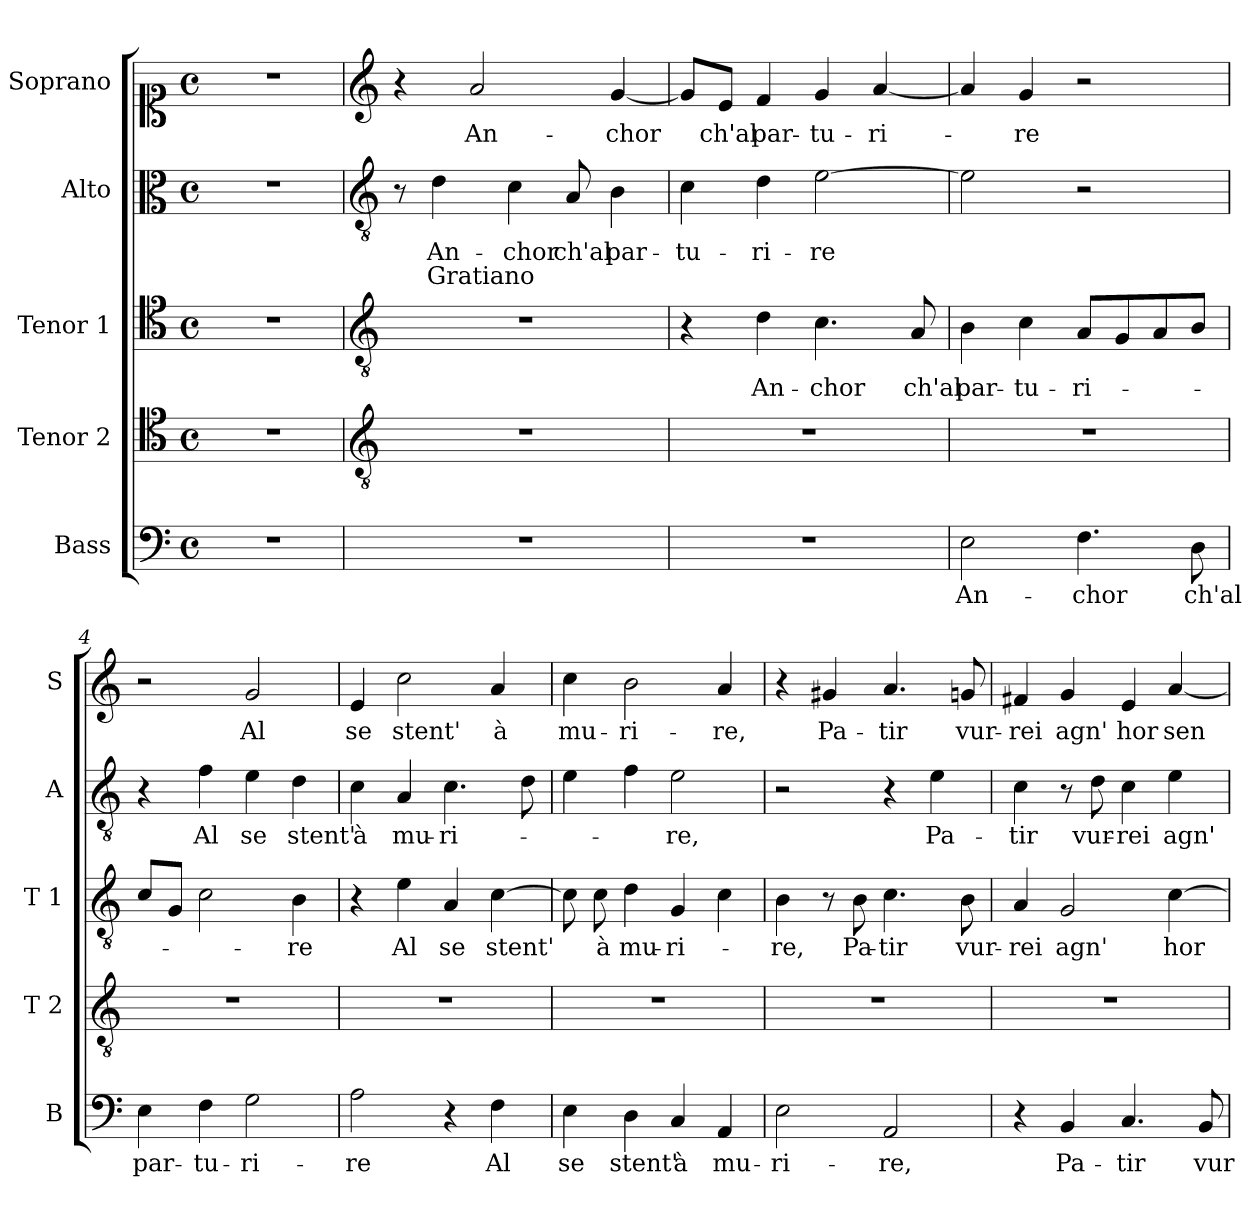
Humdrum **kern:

**kern	**text	**kern	**kern	**text	**kern	**text	**text	**kern	**text
*part5	*part5	*part4	*part3	*part3	*part2	*part2	*part2	*part1	*part1
*staff5	*staff5	*staff4	*staff3	*staff3	*staff2	*staff2	*staff2	*staff1	*staff1
*I"Bass	*	*I"Tenor 2	*I"Tenor 1	*	*I"Alto	*	*	*I"Soprano	*
*I'B	*	*I'T 2	*I'T 1	*	*I'A	*	*	*I'S	*
*clefF4	*	*clefC4	*clefC4	*	*clefC3	*	*	*clefC1	*
*k[]	*	*k[]	*k[]	*	*k[]	*	*	*k[]	*
*C:	*	*C:	*C:	*	*C:	*	*	*C:	*
*M4/4	*	*M4/4	*M4/4	*	*M4/4	*	*	*M4/4	*
*met(c)	*	*met(c)	*met(c)	*	*met(c)	*	*	*met(c)	*
=	=	=	=	=	=	=	=	=	=
1r	.	1r	1r	.	1r	.	.	1r	.
=1	=1	=1	=1	=1	=1	=1	=1	=1	=1
*	*	*clefGv2	*clefGv2	*	*clefGv2	*	*	*clefG2	*
1r	.	1r	1r	.	8r	.	.	4r	.
!	!	!	!	!	!	!LO:LY:b	!LO:LY:a	!	!
.	.	.	.	.	4d\	An-	Gratiano	.	.
!	!	!	!	!	!	!	!	!	!LO:LY:b
.	.	.	.	.	.	.	.	2a/	An-
!	!	!	!	!	!	!LO:LY:b	!	!	!
.	.	.	.	.	4c\	-chor	.	.	.
!	!	!	!	!	!	!LO:LY:b	!	!	!
.	.	.	.	.	8A/	ch'al	.	.	.
!	!	!	!	!	!	!LO:LY:b	!	!	!LO:LY:b
.	.	.	.	.	4B\	par-	.	[4g/	-chor
=2	=2	=2	=2	=2	=2	=2	=2	=2	=2
!	!	!	!	!	!	!LO:LY:b	!	!	!
1r	.	1r	4r	.	4c\	-tu-	.	8g/L]	.
!	!	!	!	!	!	!	!	!	!LO:LY:b
.	.	.	.	.	.	.	.	8e/J	ch'al
!	!	!	!	!LO:LY:b	!	!LO:LY:b	!	!	!LO:LY:b
.	.	.	4d\	An-	4d\	-ri-	.	4f/	par-
!	!	!	!	!LO:LY:b	!	!LO:LY:b	!	!	!LO:LY:b
.	.	.	4.c\	-chor	[2e\	-re	.	4g/	-tu-
!	!	!	!	!	!	!	!	!	!LO:LY:b
.	.	.	.	.	.	.	.	[4a/	-ri-
!	!	!	!	!LO:LY:b	!	!	!	!	!
.	.	.	8A/	ch'al	.	.	.	.	.
=3	=3	=3	=3	=3	=3	=3	=3	=3	=3
!	!LO:LY:b	!	!	!LO:LY:b	!	!	!	!	!
2E\	An-	1r	4B\	par-	2e\]	.	.	4a/]	.
!	!	!	!	!LO:LY:b	!	!	!	!	!LO:LY:b
.	.	.	4c\	-tu-	.	.	.	4g/	-re
!	!LO:LY:b	!	!	!LO:LY:b	!	!	!	!	!
4.F\	-chor	.	8A/L	-ri-	2r	.	.	2r	.
.	.	.	8G/	.	.	.	.	.	.
.	.	.	8A/	.	.	.	.	.	.
!	!LO:LY:b	!	!	!	!	!	!	!	!
8D\	ch'al	.	8B/J	.	.	.	.	.	.
=4	=4	=4	=4	=4	=4	=4	=4	=4	=4
!	!LO:LY:b	!	!	!	!	!	!	!	!
4E\	par-	1r	8c/L	.	4r	.	.	2r	.
.	.	.	8G/J	.	.	.	.	.	.
!	!LO:LY:b	!	!	!	!	!LO:LY:b	!	!	!
4F\	-tu-	.	2c\	.	4f\	Al	.	.	.
!	!LO:LY:b	!	!	!	!	!LO:LY:b	!	!	!LO:LY:b
2G\	-ri-	.	.	.	4e\	se	.	2g/	Al
!	!	!	!	!LO:LY:b	!	!LO:LY:b	!	!	!
.	.	.	4B\	-re	4d\	stent'	.	.	.
!!LO:LB:g=z
=5	=5	=5	=5	=5	=5	=5	=5	=5	=5
!	!LO:LY:b	!	!	!	!	!LO:LY:b	!	!	!LO:LY:b
2A\	-re	1r	4r	.	4c\	à	.	4e/	se
!	!	!	!	!LO:LY:b	!	!LO:LY:b	!	!	!LO:LY:b
.	.	.	4e\	Al	4A/	mu-	.	2cc\	stent'
!	!	!	!	!LO:LY:b	!	!LO:LY:b	!	!	!
4r	.	.	4A/	se	4.c\	-ri-	.	.	.
!	!LO:LY:b	!	!	!LO:LY:b	!	!	!	!	!LO:LY:b
4F\	Al	.	[4c\	stent'	.	.	.	4a/	à
.	.	.	.	.	8d\	.	.	.	.
=6	=6	=6	=6	=6	=6	=6	=6	=6	=6
!	!LO:LY:b	!	!	!	!	!	!	!	!LO:LY:b
4E\	se	1r	8c\]	.	4e\	.	.	4cc\	mu-
!	!	!	!	!LO:LY:b	!	!	!	!	!
.	.	.	8c\	à	.	.	.	.	.
!	!LO:LY:b	!	!	!LO:LY:b	!	!	!	!	!LO:LY:b
4D\	stent'	.	4d\	mu-	4f\	.	.	2b\	-ri-
!	!LO:LY:b	!	!	!LO:LY:b	!	!LO:LY:b	!	!	!
4C/	à	.	4G/	-ri-	2e\	-re,	.	.	.
!	!LO:LY:b	!	!	!	!	!	!	!	!LO:LY:b
4AA/	mu-	.	4c\	.	.	.	.	4a/	-re,
=7	=7	=7	=7	=7	=7	=7	=7	=7	=7
!	!LO:LY:b	!	!	!LO:LY:b	!	!	!	!	!
2E\	-ri-	1r	4B\	-re,	2r	.	.	4r	.
!	!	!	!	!	!	!	!	!	!LO:LY:b
.	.	.	8r	.	.	.	.	4g#X/	Pa-
!	!	!	!	!LO:LY:b	!	!	!	!	!
.	.	.	8B\	Pa-	.	.	.	.	.
!	!LO:LY:b	!	!	!LO:LY:b	!	!	!	!	!LO:LY:b
2AA/	-re,	.	4.c\	-tir	4r	.	.	4.a/	-tir
!	!	!	!	!	!	!LO:LY:b	!	!	!
.	.	.	.	.	4e\	Pa-	.	.	.
!	!	!	!	!LO:LY:b	!	!	!	!	!LO:LY:b
.	.	.	8B\	vur-	.	.	.	8gn/	vur-
=8	=8	=8	=8	=8	=8	=8	=8	=8	=8
!	!	!	!	!LO:LY:b	!	!LO:LY:b	!	!	!LO:LY:b
4r	.	1r	4A/	-rei	4c\	-tir	.	4f#X/	-rei
!	!LO:LY:b	!	!	!LO:LY:b	!	!	!	!	!LO:LY:b
4BB/	Pa-	.	2G/	agn'	8r	.	.	4g/	agn'
!	!	!	!	!	!	!LO:LY:b	!	!	!
.	.	.	.	.	8d\	vur-	.	.	.
!	!LO:LY:b	!	!	!	!	!LO:LY:b	!	!	!LO:LY:b
4.C/	-tir	.	.	.	4c\	-rei	.	4e/	hor
!	!	!	!	!LO:LY:b	!	!LO:LY:b	!	!	!LO:LY:b
.	.	.	[4c\	hor	4e\	agn'	.	[4a/	sen-
!	!LO:LY:b	!	!	!	!	!	!	!	!
8BB/	vur-	.	.	.	.	.	.	.	.
=	=	=	=	=	=	=	=	=	=
*-	*-	*-	*-	*-	*-	*-	*-	*-	*-
